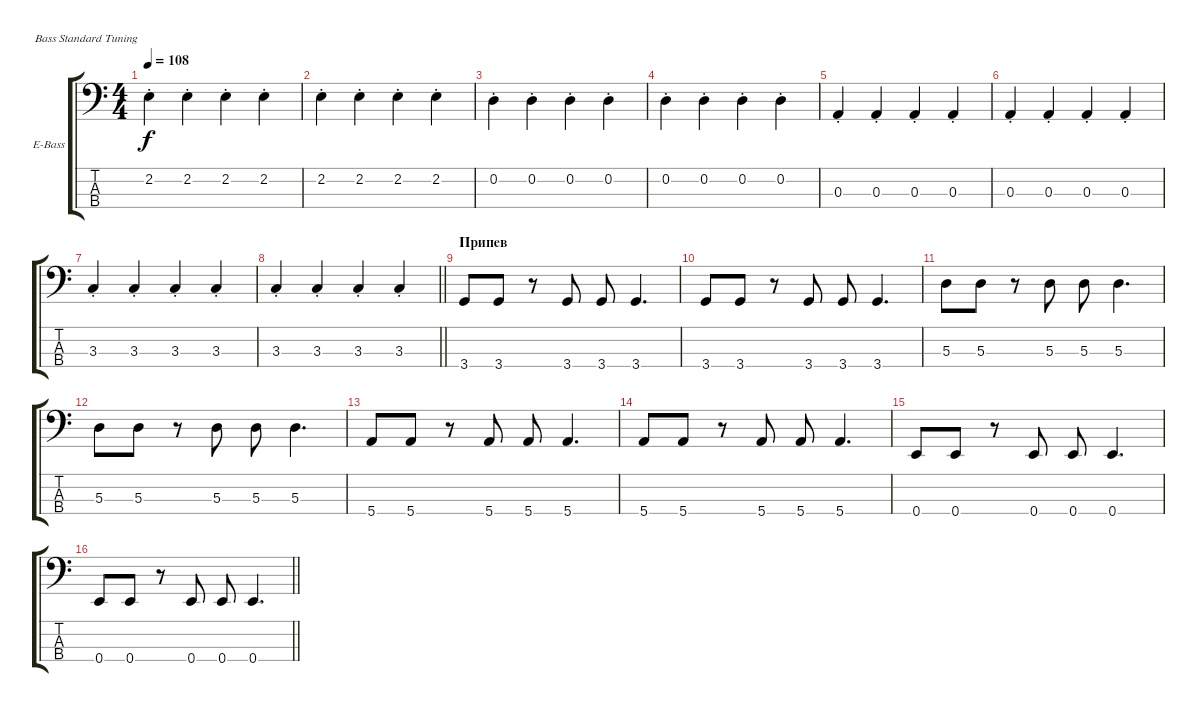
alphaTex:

\bracketExtendMode groupsimilarinstruments
\firstSystemTrackNameOrientation horizontal
\otherSystemsTrackNameOrientation horizontal
\track ("А. Андреев" "E-Bass") {instrument electricbassfinger}
\staff {score tabs}
\tuning (G2 D2 A1 E1)
\ts (4 4)
\tempo 108
\clef f4
\scale
0.333333
\ks c
2.2{st}.4{dy f} 2.2{st}.4 2.2{st}.4 2.2{st}.4 |
\scale
0.333333 2.2{st}.4 2.2{st}.4 2.2{st}.4 2.2{st}.4 |
\scale
0.333333 0.2{st}.4 0.2{st}.4 0.2{st}.4 0.2{st}.4 |
\scale
0.333333 0.2{st}.4 0.2{st}.4 0.2{st}.4 0.2{st}.4 |
\scale
0.333333 0.3{st}.4 0.3{st}.4 0.3{st}.4 0.3{st}.4 |
\scale
0.333333 0.3{st}.4 0.3{st}.4 0.3{st}.4 0.3{st}.4 |
\scale
0.333333 3.3{st}.4 3.3{st}.4 3.3{st}.4 3.3{st}.4 |
\scale
0.333333
\barLineRight lightlight
3.3{st}.4 3.3{st}.4 3.3{st}.4 3.3{st}.4 |
\section ("" "Припев")
\scale
0.333333 3.4.8 3.4.8 r.8 3.4.8 3.4.8 3.4.4{d} |
\scale
0.333333 3.4.8 3.4.8 r.8 3.4.8 3.4.8 3.4.4{d} |
\scale
0.333333 5.3.8 5.3.8 r.8 5.3.8 5.3.8 5.3.4{d} |
\scale
0.333333 5.3.8 5.3.8 r.8 5.3.8 5.3.8 5.3.4{d} |
\scale
0.333333 5.4.8 5.4.8 r.8 5.4.8 5.4.8 5.4.4{d} |
\scale
0.333333 5.4.8 5.4.8 r.8 5.4.8 5.4.8 5.4.4{d} |
\scale
0.333333 0.4.8 0.4.8 r.8 0.4.8 0.4.8 0.4.4{d} |
\scale
0.333333
\barLineRight lightlight
0.4.8 0.4.8 r.8 0.4.8 0.4.8 0.4.4{d}
